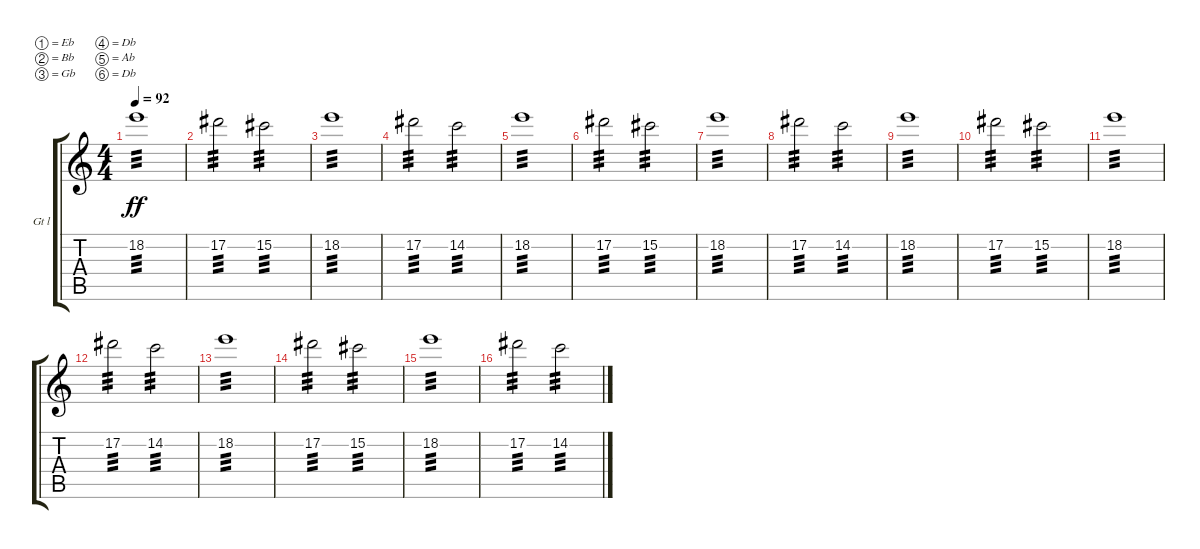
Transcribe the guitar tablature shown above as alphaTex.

\defaultSystemsLayout 4
\bracketExtendMode groupsimilarinstruments
\firstSystemTrackNameOrientation horizontal
\otherSystemsTrackNameOrientation horizontal
\track ("Guitar l" "Gt l") {instrument overdrivenguitar}
\staff {score tabs}
\tuning (Eb4 Bb3 Gb3 Db3 Ab2 Db2)
\ts (4 4)
\tempo 92
\clef g2
\scale
0.485477
\ks c
18.2.1{tp 3 dy ff instrument overdrivenguitar} |
\scale
0.257261 17.2.2{tp 3} 15.2.2{tp 3} |
\scale
0.257261 18.2.1{tp 3} |
17.2.2{tp 3} 14.2.2{tp 3} |
18.2.1{tp 3} |
17.2.2{tp 3} 15.2.2{tp 3} |
18.2.1{tp 3} |
17.2.2{tp 3} 14.2.2{tp 3} |
18.2.1{tp 3} |
17.2.2{tp 3} 15.2.2{tp 3} |
18.2.1{tp 3} |
17.2.2{tp 3} 14.2.2{tp 3} |
18.2.1{tp 3} |
17.2.2{tp 3} 15.2.2{tp 3} |
18.2.1{tp 3} |
17.2.2{tp 3} 14.2.2{tp 3}
